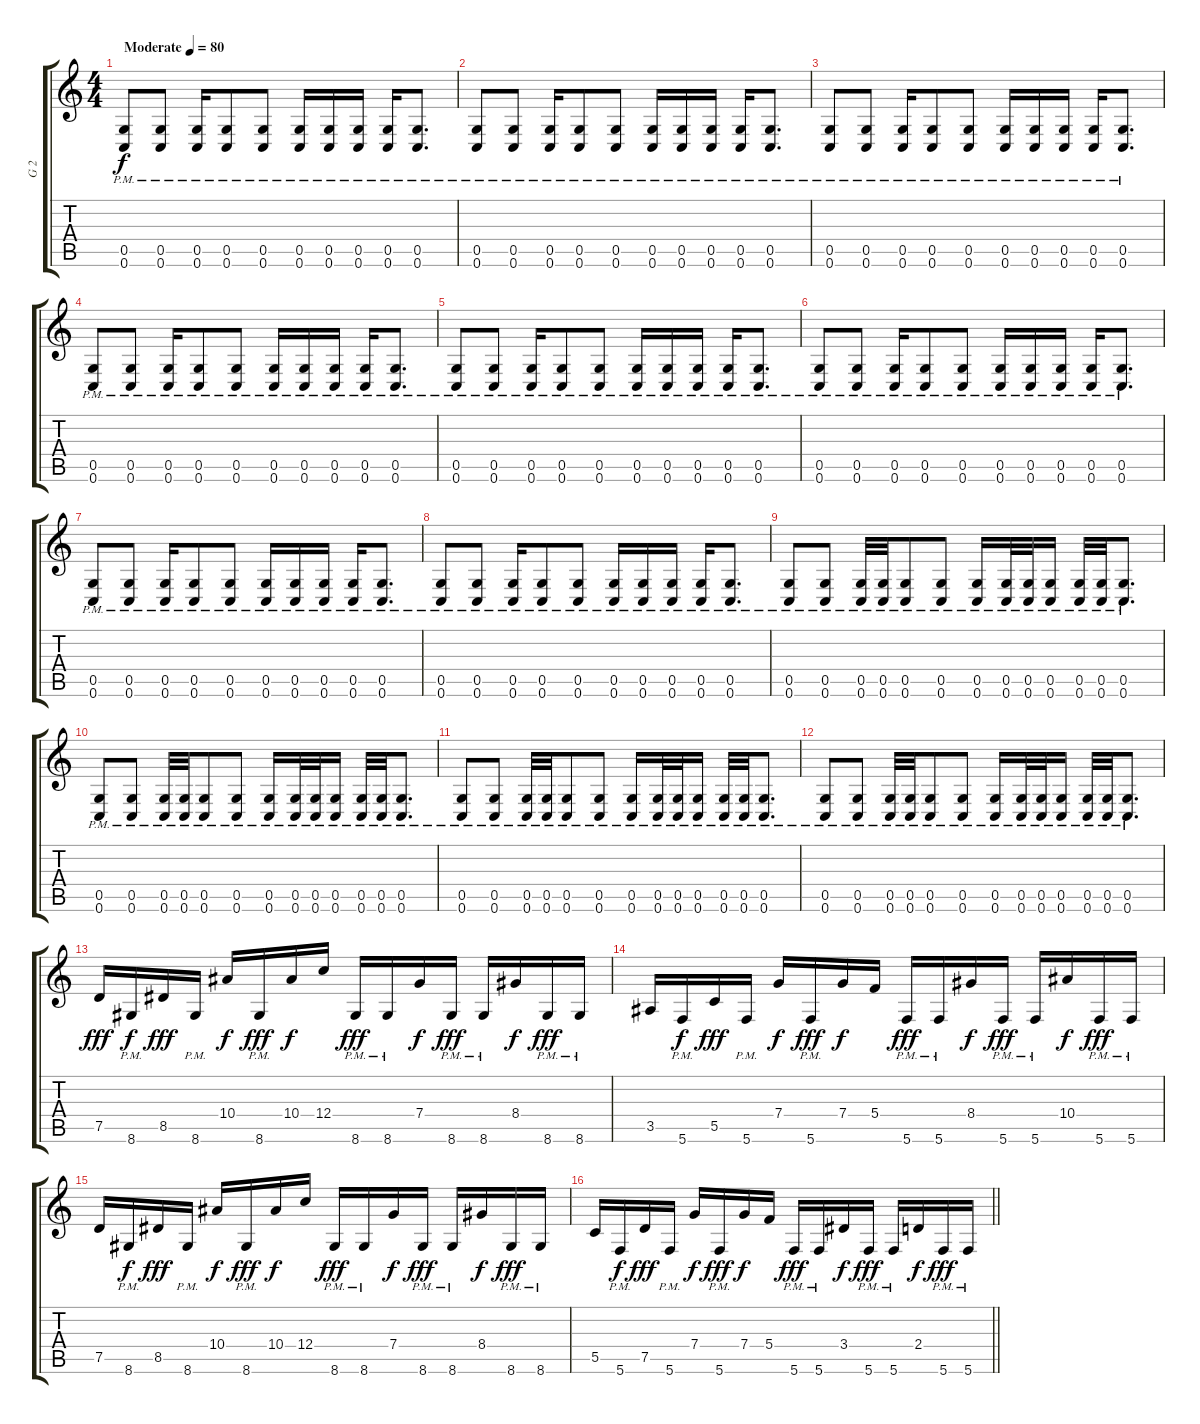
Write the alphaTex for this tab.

\track ("G 2" "G 2") {instrument distortionguitar}
\staff {score tabs}
\tuning (D4 A3 F3 C3 G2 C2) {hide}
\ts (4 4)
\tempo (80 "Moderate")
\clef g2
\ks c
(0.5{pm} 0.6{pm}).8{dy f instrument distortionguitar} (0.5{pm} 0.6{pm}).8 (0.5{pm} 0.6{pm}).16 (0.5{pm} 0.6{pm}).8 (0.5{pm} 0.6{pm}).8 (0.5{pm} 0.6{pm}).16 (0.5{pm} 0.6{pm}).16 (0.5{pm} 0.6{pm}).16 (0.5{pm} 0.6{pm}).16 (0.5{pm} 0.6{pm}).8{d} |
(0.5{pm} 0.6{pm}).8 (0.5{pm} 0.6{pm}).8 (0.5{pm} 0.6{pm}).16 (0.5{pm} 0.6{pm}).8 (0.5{pm} 0.6{pm}).8 (0.5{pm} 0.6{pm}).16 (0.5{pm} 0.6{pm}).16 (0.5{pm} 0.6{pm}).16 (0.5{pm} 0.6{pm}).16 (0.5{pm} 0.6{pm}).8{d} |
(0.5{pm} 0.6{pm}).8 (0.5{pm} 0.6{pm}).8 (0.5{pm} 0.6{pm}).16 (0.5{pm} 0.6{pm}).8 (0.5{pm} 0.6{pm}).8 (0.5{pm} 0.6{pm}).16 (0.5{pm} 0.6{pm}).16 (0.5{pm} 0.6{pm}).16 (0.5{pm} 0.6{pm}).16 (0.5{pm} 0.6{pm}).8{d} |
(0.5{pm} 0.6{pm}).8 (0.5{pm} 0.6{pm}).8 (0.5{pm} 0.6{pm}).16 (0.5{pm} 0.6{pm}).8 (0.5{pm} 0.6{pm}).8 (0.5{pm} 0.6{pm}).16 (0.5{pm} 0.6{pm}).16 (0.5{pm} 0.6{pm}).16 (0.5{pm} 0.6{pm}).16 (0.5{pm} 0.6{pm}).8{d} |
(0.5{pm} 0.6{pm}).8 (0.5{pm} 0.6{pm}).8 (0.5{pm} 0.6{pm}).16 (0.5{pm} 0.6{pm}).8 (0.5{pm} 0.6{pm}).8 (0.5{pm} 0.6{pm}).16 (0.5{pm} 0.6{pm}).16 (0.5{pm} 0.6{pm}).16 (0.5{pm} 0.6{pm}).16 (0.5{pm} 0.6{pm}).8{d} |
(0.5{pm} 0.6{pm}).8 (0.5{pm} 0.6{pm}).8 (0.5{pm} 0.6{pm}).16 (0.5{pm} 0.6{pm}).8 (0.5{pm} 0.6{pm}).8 (0.5{pm} 0.6{pm}).16 (0.5{pm} 0.6{pm}).16 (0.5{pm} 0.6{pm}).16 (0.5{pm} 0.6{pm}).16 (0.5{pm} 0.6{pm}).8{d} |
(0.5{pm} 0.6{pm}).8 (0.5{pm} 0.6{pm}).8 (0.5{pm} 0.6{pm}).16 (0.5{pm} 0.6{pm}).8 (0.5{pm} 0.6{pm}).8 (0.5{pm} 0.6{pm}).16 (0.5{pm} 0.6{pm}).16 (0.5{pm} 0.6{pm}).16 (0.5{pm} 0.6{pm}).16 (0.5{pm} 0.6{pm}).8{d} |
(0.5{pm} 0.6{pm}).8 (0.5{pm} 0.6{pm}).8 (0.5{pm} 0.6{pm}).16 (0.5{pm} 0.6{pm}).8 (0.5{pm} 0.6{pm}).8 (0.5{pm} 0.6{pm}).16 (0.5{pm} 0.6{pm}).16 (0.5{pm} 0.6{pm}).16 (0.5{pm} 0.6{pm}).16 (0.5{pm} 0.6{pm}).8{d} |
(0.5{pm} 0.6{pm}).8 (0.5{pm} 0.6{pm}).8 (0.5{pm} 0.6{pm}).32 (0.5{pm} 0.6{pm}).32 (0.5{pm} 0.6{pm}).8 (0.5{pm} 0.6{pm}).8 (0.5{pm} 0.6{pm}).16 (0.5{pm} 0.6{pm}).32 (0.5{pm} 0.6{pm}).32 (0.5{pm} 0.6{pm}).16 (0.5{pm} 0.6{pm}).32 (0.5{pm} 0.6{pm}).32 (0.5{pm} 0.6{pm}).8{d} |
(0.5{pm} 0.6{pm}).8 (0.5{pm} 0.6{pm}).8 (0.5{pm} 0.6{pm}).32 (0.5{pm} 0.6{pm}).32 (0.5{pm} 0.6{pm}).8 (0.5{pm} 0.6{pm}).8 (0.5{pm} 0.6{pm}).16 (0.5{pm} 0.6{pm}).32 (0.5{pm} 0.6{pm}).32 (0.5{pm} 0.6{pm}).16 (0.5{pm} 0.6{pm}).32 (0.5{pm} 0.6{pm}).32 (0.5{pm} 0.6{pm}).8{d} |
(0.5{pm} 0.6{pm}).8 (0.5{pm} 0.6{pm}).8 (0.5{pm} 0.6{pm}).32 (0.5{pm} 0.6{pm}).32 (0.5{pm} 0.6{pm}).8 (0.5{pm} 0.6{pm}).8 (0.5{pm} 0.6{pm}).16 (0.5{pm} 0.6{pm}).32 (0.5{pm} 0.6{pm}).32 (0.5{pm} 0.6{pm}).16 (0.5{pm} 0.6{pm}).32 (0.5{pm} 0.6{pm}).32 (0.5{pm} 0.6{pm}).8{d} |
(0.5{pm} 0.6{pm}).8 (0.5{pm} 0.6{pm}).8 (0.5{pm} 0.6{pm}).32 (0.5{pm} 0.6{pm}).32 (0.5{pm} 0.6{pm}).8 (0.5{pm} 0.6{pm}).8 (0.5{pm} 0.6{pm}).16 (0.5{pm} 0.6{pm}).32 (0.5{pm} 0.6{pm}).32 (0.5{pm} 0.6{pm}).16 (0.5{pm} 0.6{pm}).32 (0.5{pm} 0.6{pm}).32 (0.5{pm} 0.6{pm}).8{d} |
7.5.16{dy fff} 8.6{pm}.16{dy f} 8.5.16{dy fff} 8.6{pm}.16 10.4.16{dy f} 8.6{pm}.16{dy fff} 10.4.16{dy f} 12.4.16 8.6{pm}.16{dy fff} 8.6{pm}.16 7.4.16{dy f} 8.6{pm}.16{dy fff} 8.6{pm}.16 8.4.16{dy f} 8.6{pm}.16{dy fff} 8.6{pm}.16 |
3.5.16 5.6{pm}.16{dy f} 5.5.16{dy fff} 5.6{pm}.16 7.4.16{dy f} 5.6{pm}.16{dy fff} 7.4.16{dy f} 5.4.16 5.6{pm}.16{dy fff} 5.6{pm}.16 8.4.16{dy f} 5.6{pm}.16{dy fff} 5.6{pm}.16 10.4.16{dy f} 5.6{pm}.16{dy fff} 5.6{pm}.16 |
7.5.16 8.6{pm}.16{dy f} 8.5.16{dy fff} 8.6{pm}.16 10.4.16{dy f} 8.6{pm}.16{dy fff} 10.4.16{dy f} 12.4.16 8.6{pm}.16{dy fff} 8.6{pm}.16 7.4.16{dy f} 8.6{pm}.16{dy fff} 8.6{pm}.16 8.4.16{dy f} 8.6{pm}.16{dy fff} 8.6{pm}.16 |
\barLineRight lightlight
5.5.16 5.6{pm}.16{dy f} 7.5.16{dy fff} 5.6{pm}.16 7.4.16{dy f} 5.6{pm}.16{dy fff} 7.4.16{dy f} 5.4.16 5.6{pm}.16{dy fff} 5.6{pm}.16 3.4.16{dy f} 5.6{pm}.16{dy fff} 5.6{pm}.16 2.4.16{dy f} 5.6{pm}.16{dy fff} 5.6{pm}.16
